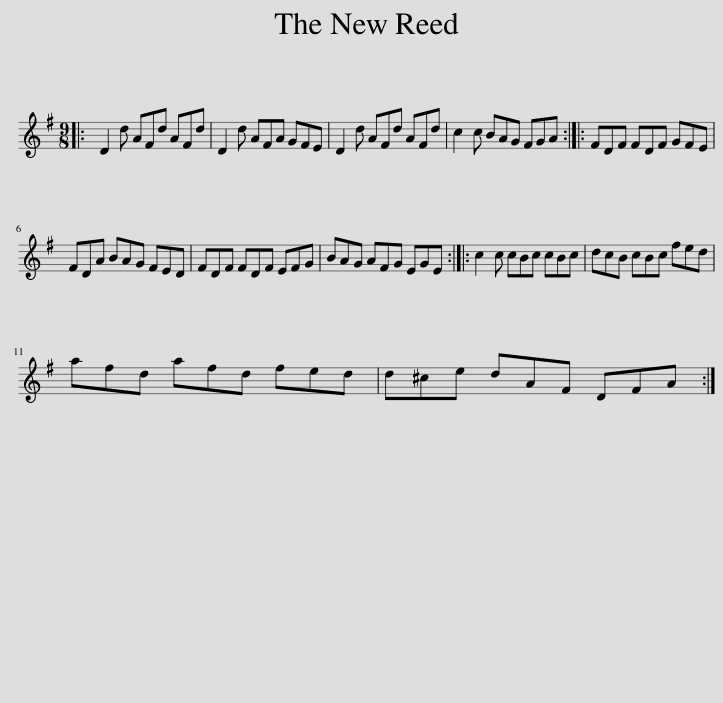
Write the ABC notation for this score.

X:1
L:1/8
M:9/8
I:linebreak $
K:G
V:1 treble
V:1
|: D2 d AFd AFd | D2 d AFA GFE | D2 d AFd AFd | c2 c BAG FGA :: FDF FDF GFE |$ %5
 FDA BAG FED | FDF FDF EFG | BAG AFG EGE :: c2 c cBc cBc | dcB cBc fed |$ %10
 afd afd fed | d^ce dAF DFA :| %12
